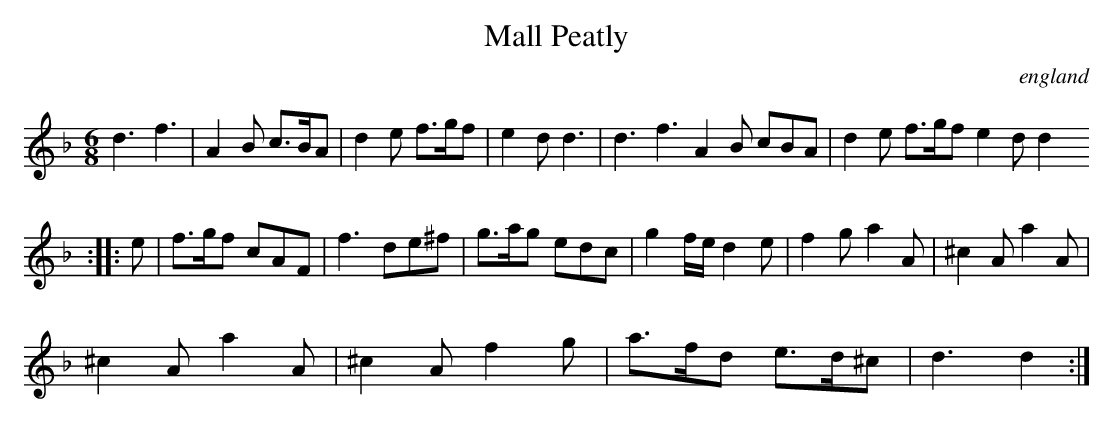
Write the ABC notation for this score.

X:1
T:Mall Peatly
O:england
M:6/8
L:1/8
K:F
d3 f3 | A2 B c>BA| d2 e f>gf| e2 d d3| d3 f3 A2 B cBA| d2 e f>gf e2 d d2
:: e|f>gf cAF| f3 de^f| g>ag edc| g2 f/2e/2 d2 e| f2 g a2 A |^c2 A a2 A|
^c2 A a2 A |^c2 A f2 g| a>fd e>d^c| d3 d2:|
